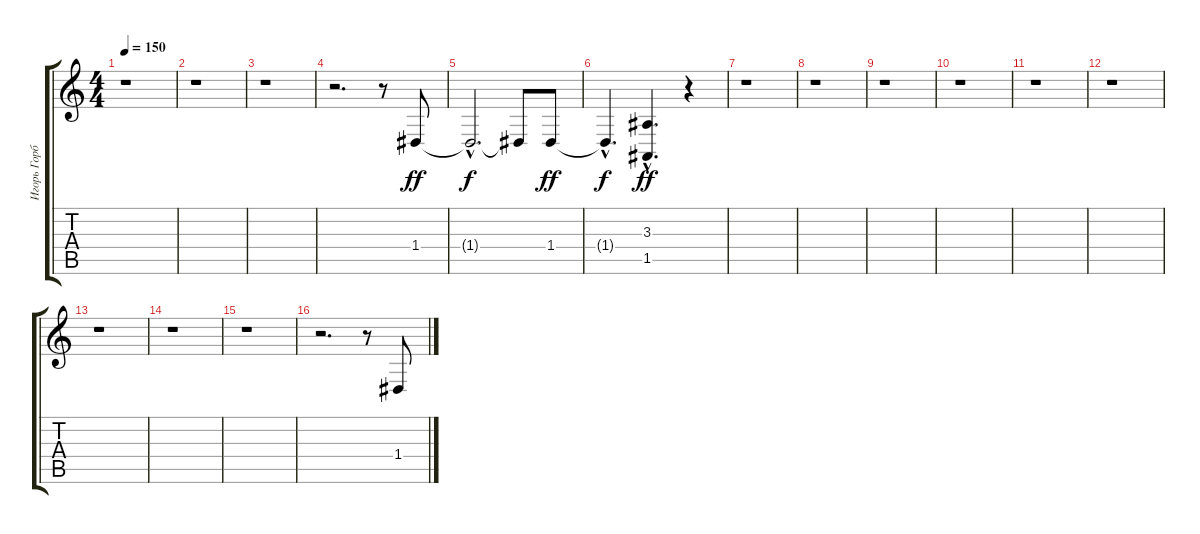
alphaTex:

\track ("Игорь Горбов" "Игорь Горб") {instrument trombone}
\staff {score tabs}
\tuning (E4 B3 G3 D3 A2 E2) {hide}
\ts (4 4)
\tempo 150
\clef g2
\ks c
r.1{dy ff} |
r.1 |
r.1 |
r.2{d} r.8 1.4.8 |
1.4{hac t}.2{d dy f} 1.4{t}.8 1.4.8{dy ff} |
1.4{hac t}.4{d dy f} (3.3{hac} 1.5{hac}).4{d dy ff} r.4 |
r.1 |
r.1 |
r.1 |
r.1 |
r.1 |
r.1 |
r.1 |
r.1 |
r.1 |
r.2{d} r.8 1.4.8
